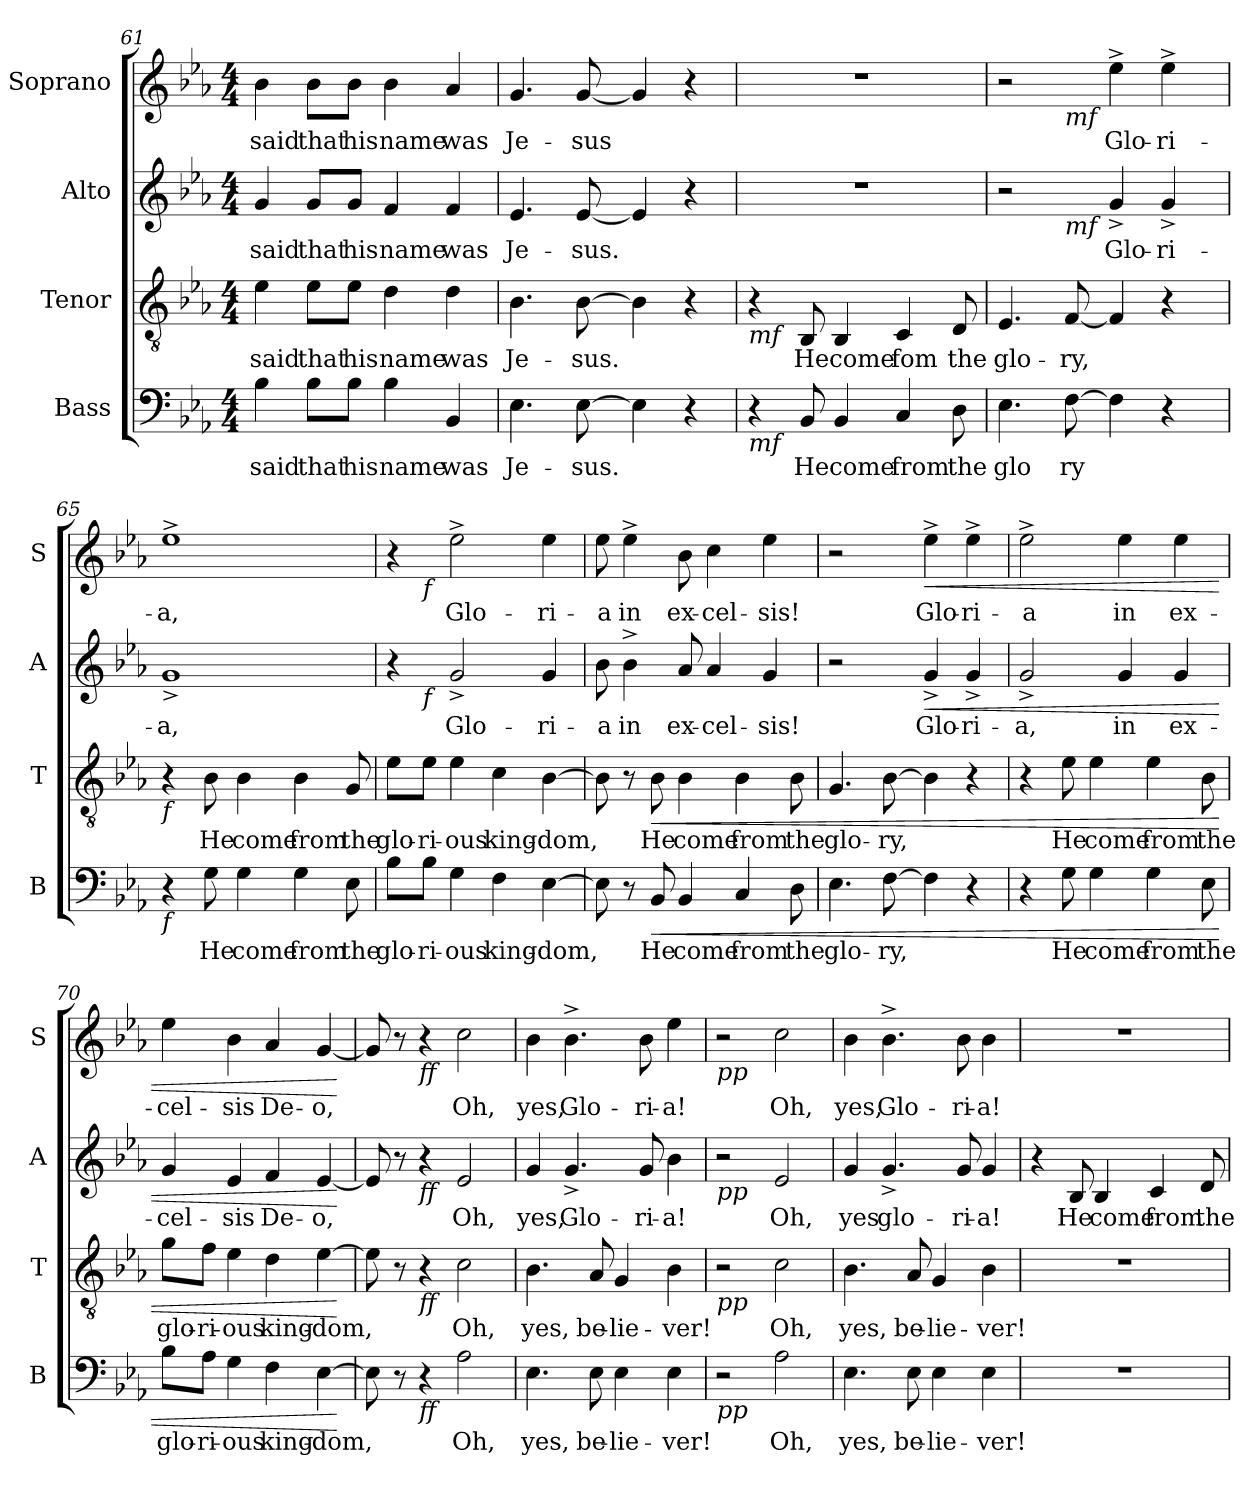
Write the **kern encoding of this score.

**kern	**text	**dynam	**kern	**text	**dynam	**kern	**text	**dynam	**kern	**text	**dynam
*part4	*part4	*part4	*part3	*part3	*part3	*part2	*part2	*part2	*part1	*part1	*part1
*staff4	*staff4	*staff4	*staff3	*staff3	*staff3	*staff2	*staff2	*staff2	*staff1	*staff1	*staff1
*I"Bass	*	*	*I"Tenor	*	*	*I"Alto	*	*	*I"Soprano	*	*
*I'B	*	*	*I'T	*	*	*I'A	*	*	*I'S	*	*
*clefF4	*	*	*clefGv2	*	*	*clefG2	*	*	*clefG2	*	*
*k[b-e-a-]	*	*	*k[b-e-a-]	*	*	*k[b-e-a-]	*	*	*k[b-e-a-]	*	*
*E-:	*	*	*E-:	*	*	*E-:	*	*	*E-:	*	*
*M4/4	*	*	*M4/4	*	*	*M4/4	*	*	*M4/4	*	*
=61	=61	=61	=61	=61	=61	=61	=61	=61	=61	=61	=61
4B-\	said	.	4e-\	said	.	4g/	said	.	4b-\	said	.
8B-\L	that	.	8e-\L	that	.	8g/L	that	.	8b-\L	that	.
8B-\J	his	.	8e-\J	his	.	8g/J	his	.	8b-\J	his	.
4B-\	name	.	4d\	name	.	4f/	name	.	4b-\	name	.
4BB-/	was	.	4d\	was	.	4f/	was	.	4a-/	was	.
=62	=62	=62	=62	=62	=62	=62	=62	=62	=62	=62	=62
4.E-\	Je-	.	4.B-\	Je-	.	4.e-/	Je-	.	4.g/	Je-	.
[8E-\	-sus.	.	[8B-\	-sus.	.	[8e-/	-sus.	.	[8g/	-sus	.
4E-\]	.	.	4B-\]	.	.	4e-/]	.	.	4g/]	.	.
4r	.	.	4r	.	.	4r	.	.	4r	.	.
!!LO:PB:g=z
=63	=63	=63	=63	=63	=63	=63	=63	=63	=63	=63	=63
!	!	!	!LO:TX:b:i:t=mf	!	!	!	!	!	!	!	!
!LO:TX:b:i:t=mf	!	!	!	!	!	!	!	!	!	!	!
4r	.	.	4r	.	.	1r	.	.	1r	.	.
8BB-/	He	.	8BB-/	He	.	.	.	.	.	.	.
4BB-/	come	.	4BB-/	come	.	.	.	.	.	.	.
4C/	from	.	4C/	fom	.	.	.	.	.	.	.
8D\	the	.	8D/	the	.	.	.	.	.	.	.
=64	=64	=64	=64	=64	=64	=64	=64	=64	=64	=64	=64
*	*	*	*	*	*	*^	*	*	*^	*	*
4.E-\	glo	.	4.E-/	glo-	.	2r	4.ryy	.	.	2r	4.ryy	.	.
!	!	!	!	!	!	!	!	!	!	!	!LO:TX:b:i:t=mf	!	!
!	!	!	!	!	!	!	!LO:TX:b:i:t=mf	!	!	!	!	!	!
[8F\	ry	.	[8F/	-ry,	.	.	2ryy	.	.	.	2ryy	.	.
4F\]	.	.	4F/]	.	.	4g^>/	.	Glo-	.	4ee-^>\	.	Glo-	.
4r	.	.	4r	.	.	4g^>/	.	-ri-	.	4ee-^>\	.	-ri-	.
.	.	.	.	.	.	.	8ryy	.	.	.	8ryy	.	.
=65	=65	=65	=65	=65	=65	=65	=65	=65	=65	=65	=65	=65	=65
!	!	!	!LO:TX:b:i:t=f	!	!	!	!	!	!	!	!	!	!
!LO:TX:b:i:t=f	!	!	!	!	!	!	!	!	!	!	!	!	!
*	*	*	*	*	*	*v	*v	*	*	*	*	*	*
*	*	*	*	*	*	*	*	*	*v	*v	*	*
4r	.	.	4r	.	.	1g^>	-a,	.	1ee-^>	-a,	.
8G\	He	.	8B-\	He	.	.	.	.	.	.	.
4G\	come	.	4B-\	come	.	.	.	.	.	.	.
4G\	from	.	4B-\	from	.	.	.	.	.	.	.
8E-\	the	.	8G/	the	.	.	.	.	.	.	.
=66	=66	=66	=66	=66	=66	=66	=66	=66	=66	=66	=66
*	*	*	*	*	*	*^	*	*	*^	*	*
8B-\L	glo-	.	8e-\L	glo-	.	4r	8ryy	.	.	4r	8ryy	.	.
!	!	!	!	!	!	!	!	!	!	!	!LO:TX:b:i:t=f	!	!
!	!	!	!	!	!	!	!LO:TX:b:i:t=f	!	!	!	!	!	!
8B-\J	-ri-	.	8e-\J	-ri-	.	.	2..ryy	.	.	.	2..ryy	.	.
4G\	-ous	.	4e-\	-ous	.	2g^>/	.	Glo-	.	2ee-^>\	.	Glo-	.
4F\	king-	.	4c\	king-	.	.	.	.	.	.	.	.	.
[4E-\	-dom,	.	[4B-\	-dom,	.	4g/	.	-ri-	.	4ee-\	.	-ri-	.
*	*	*	*	*	*	*v	*v	*	*	*	*	*	*
*	*	*	*	*	*	*	*	*	*v	*v	*	*
!!LO:LB:g=z
=67	=67	=67	=67	=67	=67	=67	=67	=67	=67	=67	=67
8E-\]	.	.	8B-\]	.	.	8b-\	-a	.	8ee-\	-a	.
8r	.	.	8r	.	.	4b-^>\	in	.	4ee-^>\	in	.
!	!	!LO:HP:b	!	!	!LO:HP:b	!	!	!	!	!	!
8BB-/	He	<	8B-\	He	<	.	.	.	.	.	.
4BB-/	come	.	4B-\	come	.	8a-/	ex-	.	8b-\	ex-	.
.	.	.	.	.	.	4a-/	-cel-	.	4cc\	-cel-	.
4C/	from	.	4B-\	from	.	.	.	.	.	.	.
.	.	.	.	.	.	4g/	-sis!	.	4ee-\	-sis!	.
8D\	the	.	8B-\	the	.	.	.	.	.	.	.
=68	=68	=68	=68	=68	=68	=68	=68	=68	=68	=68	=68
4.E-\	glo-	.	4.G/	glo-	.	2r	.	.	2r	.	.
[8F\	-ry,	.	[8B-\	-ry,	.	.	.	.	.	.	.
!	!	!	!	!	!	!	!	!LO:HP:b	!	!	!LO:HP:b
4F\]	.	.	4B-\]	.	.	4g^>/	Glo-	<	4ee-^>\	Glo-	<
4r	.	.	4r	.	.	4g^>/	-ri-	.	4ee-^>\	-ri-	.
=69	=69	=69	=69	=69	=69	=69	=69	=69	=69	=69	=69
4r	.	.	4r	.	.	2g^>/	-a,	.	2ee-^>\	-a	.
8G\	He	.	8e-\	He	.	.	.	.	.	.	.
4G\	come	.	4e-\	come	.	.	.	.	.	.	.
.	.	.	.	.	.	4g/	in	.	4ee-\	in	.
4G\	from	.	4e-\	from	.	.	.	.	.	.	.
.	.	.	.	.	.	4g/	ex-	.	4ee-\	ex-	.
8E-\	the	.	8B-\	the	.	.	.	.	.	.	.
=70	=70	=70	=70	=70	=70	=70	=70	=70	=70	=70	=70
8B-\L	glo-	.	8g\L	glo-	.	4g/	-cel-	.	4ee-\	-cel-	.
8A-\J	-ri-	.	8f\J	-ri-	.	.	.	.	.	.	.
4G\	-ous	.	4e-\	-ous	.	4e-/	-sis	.	4b-\	-sis	.
4F\	king-	.	4d\	king-	.	4f/	De-	.	4a-/	De-	.
[4E-\	-dom,	.	[4e-\	-dom,	.	[4e-/	-o,	.	[4g/	-o,	.
.	.	[	.	.	[	.	.	[	.	.	[
!!LO:PB:g=z
=71	=71	=71	=71	=71	=71	=71	=71	=71	=71	=71	=71
8E-\]	.	.	8e-\]	.	.	8e-/]	.	.	8g/]	.	.
8r	.	.	8r	.	.	8r	.	.	8r	.	.
!	!	!	!	!	!	!	!	!	!LO:TX:b:i:t=ff	!	!
!	!	!	!	!	!	!LO:TX:b:i:t=ff	!	!	!	!	!
!	!	!	!LO:TX:b:i:t=ff	!	!	!	!	!	!	!	!
!LO:TX:b:i:t=ff	!	!	!	!	!	!	!	!	!	!	!
4r	.	.	4r	.	.	4r	.	.	4r	.	.
2A-\	Oh,	.	2c\	Oh,	.	2e-/	Oh,	.	2cc\	Oh,	.
=72	=72	=72	=72	=72	=72	=72	=72	=72	=72	=72	=72
4.E-\	yes,	.	4.B-\	yes,	.	4g/	yes,	.	4b-\	yes,	.
.	.	.	.	.	.	4.g^>/	Glo-	.	4.b-^>\	Glo-	.
8E-\	be-	.	8A-/	be-	.	.	.	.	.	.	.
4E-\	-lie-	.	4G/	-lie-	.	.	.	.	.	.	.
.	.	.	.	.	.	8g/	-ri-	.	8b-\	-ri-	.
4E-\	-ver!	.	4B-\	-ver!	.	4b-\	-a!	.	4ee-\	-a!	.
=73	=73	=73	=73	=73	=73	=73	=73	=73	=73	=73	=73
!	!	!	!	!	!	!	!	!	!LO:TX:b:i:t=pp	!	!
!	!	!	!	!	!	!LO:TX:b:i:t=pp	!	!	!	!	!
!	!	!	!LO:TX:b:i:t=pp	!	!	!	!	!	!	!	!
!LO:TX:b:i:t=pp	!	!	!	!	!	!	!	!	!	!	!
2r	.	.	2r	.	.	2r	.	.	2r	.	.
2A-\	Oh,	.	2c\	Oh,	.	2e-/	Oh,	.	2cc\	Oh,	.
=74	=74	=74	=74	=74	=74	=74	=74	=74	=74	=74	=74
4.E-\	yes,	.	4.B-\	yes,	.	4g/	yes	.	4b-\	yes,	.
.	.	.	.	.	.	4.g^>/	glo-	.	4.b-^>\	Glo-	.
8E-\	be-	.	8A-/	be-	.	.	.	.	.	.	.
4E-\	-lie-	.	4G/	-lie-	.	.	.	.	.	.	.
.	.	.	.	.	.	8g/	-ri-	.	8b-\	-ri-	.
4E-\	-ver!	.	4B-\	-ver!	.	4g/	-a!	.	4b-\	-a!	.
=75	=75	=75	=75	=75	=75	=75	=75	=75	=75	=75	=75
1r	.	.	1r	.	.	4r	.	.	1r	.	.
.	.	.	.	.	.	8B-/	He	.	.	.	.
.	.	.	.	.	.	4B-/	come	.	.	.	.
.	.	.	.	.	.	4c/	from	.	.	.	.
.	.	.	.	.	.	8d/	the	.	.	.	.
=	=	=	=	=	=	=	=	=	=	=	=
*-	*-	*-	*-	*-	*-	*-	*-	*-	*-	*-	*-
